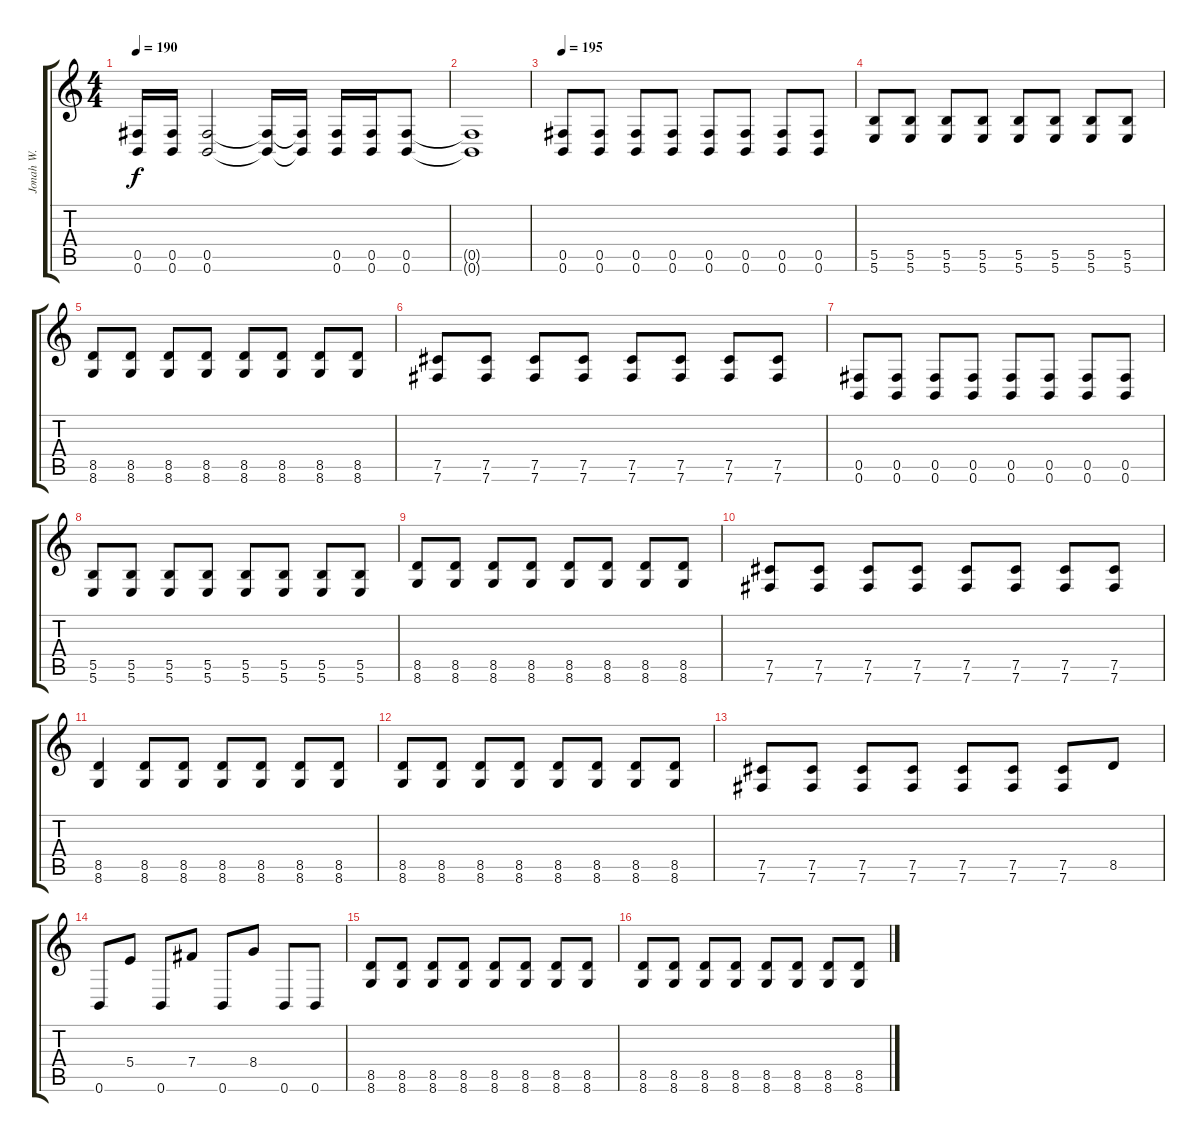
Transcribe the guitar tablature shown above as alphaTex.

\track ("Jonah W." "Jonah W.") {instrument distortionguitar}
\staff {score tabs}
\tuning (Db4 Ab3 E3 B2 Gb2 B1) {hide}
\ts (4 4)
\tempo 190
\clef g2
\ks c
(0.5 0.6).16{dy f} (0.5 0.6).16 (0.5 0.6).2 (0.5{t} 0.6{t}).16 (0.5{t} 0.6{t}).16 (0.5 0.6).16 (0.5 0.6).16 (0.5 0.6).8 |
(0.5{t} 0.6{t}).1 |
\tempo 195
(0.5 0.6).8 (0.5 0.6).8 (0.5 0.6).8 (0.5 0.6).8 (0.5 0.6).8 (0.5 0.6).8 (0.5 0.6).8 (0.5 0.6).8 |
(5.5 5.6).8 (5.5 5.6).8 (5.5 5.6).8 (5.5 5.6).8 (5.5 5.6).8 (5.5 5.6).8 (5.5 5.6).8 (5.5 5.6).8 |
(8.5 8.6).8 (8.5 8.6).8 (8.5 8.6).8 (8.5 8.6).8 (8.5 8.6).8 (8.5 8.6).8 (8.5 8.6).8 (8.5 8.6).8 |
(7.5 7.6).8 (7.5 7.6).8 (7.5 7.6).8 (7.5 7.6).8 (7.5 7.6).8 (7.5 7.6).8 (7.5 7.6).8 (7.5 7.6).8 |
(0.5 0.6).8 (0.5 0.6).8 (0.5 0.6).8 (0.5 0.6).8 (0.5 0.6).8 (0.5 0.6).8 (0.5 0.6).8 (0.5 0.6).8 |
(5.5 5.6).8 (5.5 5.6).8 (5.5 5.6).8 (5.5 5.6).8 (5.5 5.6).8 (5.5 5.6).8 (5.5 5.6).8 (5.5 5.6).8 |
(8.5 8.6).8 (8.5 8.6).8 (8.5 8.6).8 (8.5 8.6).8 (8.5 8.6).8 (8.5 8.6).8 (8.5 8.6).8 (8.5 8.6).8 |
(7.5 7.6).8 (7.5 7.6).8 (7.5 7.6).8 (7.5 7.6).8 (7.5 7.6).8 (7.5 7.6).8 (7.5 7.6).8 (7.5 7.6).8 |
(8.5 8.6).4 (8.5 8.6).8 (8.5 8.6).8 (8.5 8.6).8 (8.5 8.6).8 (8.5 8.6).8 (8.5 8.6).8 |
(8.5 8.6).8 (8.5 8.6).8 (8.5 8.6).8 (8.5 8.6).8 (8.5 8.6).8 (8.5 8.6).8 (8.5 8.6).8 (8.5 8.6).8 |
(7.5 7.6).8 (7.5 7.6).8 (7.5 7.6).8 (7.5 7.6).8 (7.5 7.6).8 (7.5 7.6).8 (7.5 7.6).8 8.5.8 |
0.6.8 5.4.8 0.6.8 7.4.8 0.6.8 8.4.8 0.6.8 0.6.8 |
(8.5 8.6).8 (8.5 8.6).8 (8.5 8.6).8 (8.5 8.6).8 (8.5 8.6).8 (8.5 8.6).8 (8.5 8.6).8 (8.5 8.6).8 |
(8.5 8.6).8 (8.5 8.6).8 (8.5 8.6).8 (8.5 8.6).8 (8.5 8.6).8 (8.5 8.6).8 (8.5 8.6).8 (8.5 8.6).8
